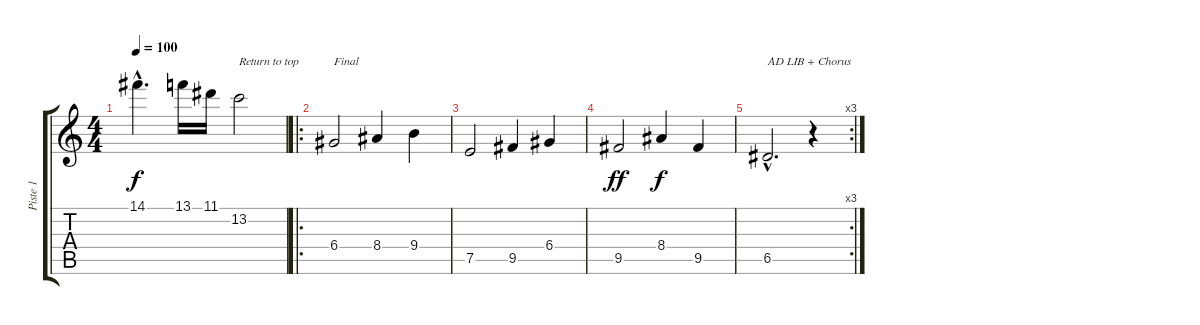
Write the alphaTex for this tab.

\track ("Piste 1" "Piste 1") {instrument overdrivenguitar}
\staff {score tabs}
\tuning (E4 B3 G3 D3 A2 E2) {hide}
\ts (4 4)
\tempo 100
\clef g2
\ks c
14.1{hac}.4{d dy f} 13.1.16 11.1.16 13.2.2{txt "Return to top"} |
\ro
6.4.2{txt "Final"} 8.4.4 9.4.4 |
7.5.2 9.5.4 6.4.4 |
9.5.2{dy ff} 8.4.4{dy f} 9.5.4 |
\rc 3
6.5{hac}.2{d txt "AD LIB + Chorus"} r.4
